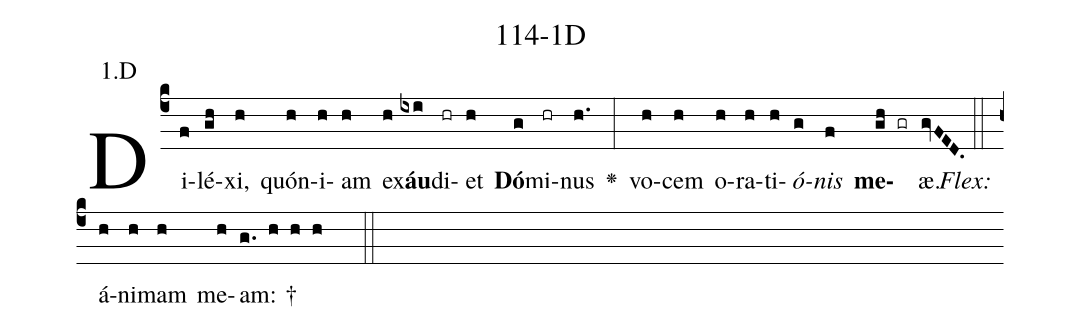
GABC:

name: 114-1D;
annotation: 1.D;
%%
(c4)Di(f)lé(gh)xi,(h) quón(h)i(h)am(h) ex(h)<b>áu</b>(ixi)di(hr)et(h) <b>Dó</b>(g)mi(hr)nus(h.) <v>\greheightstar</v>(:) vo(h)cem(h) o(h)ra(h)ti(h)<i>ó</i>(g)<i>nis</i>(f) <b>me</b>(gh gr)æ.(gvFED.) (::)
<i>Flex:</i>()  á(h)ni(h)mam(h) me(h)am: †(g. h h h  ::)

%E(h) u(h) o(g) u(f) a(gh) e.(gvFED.) (::)
